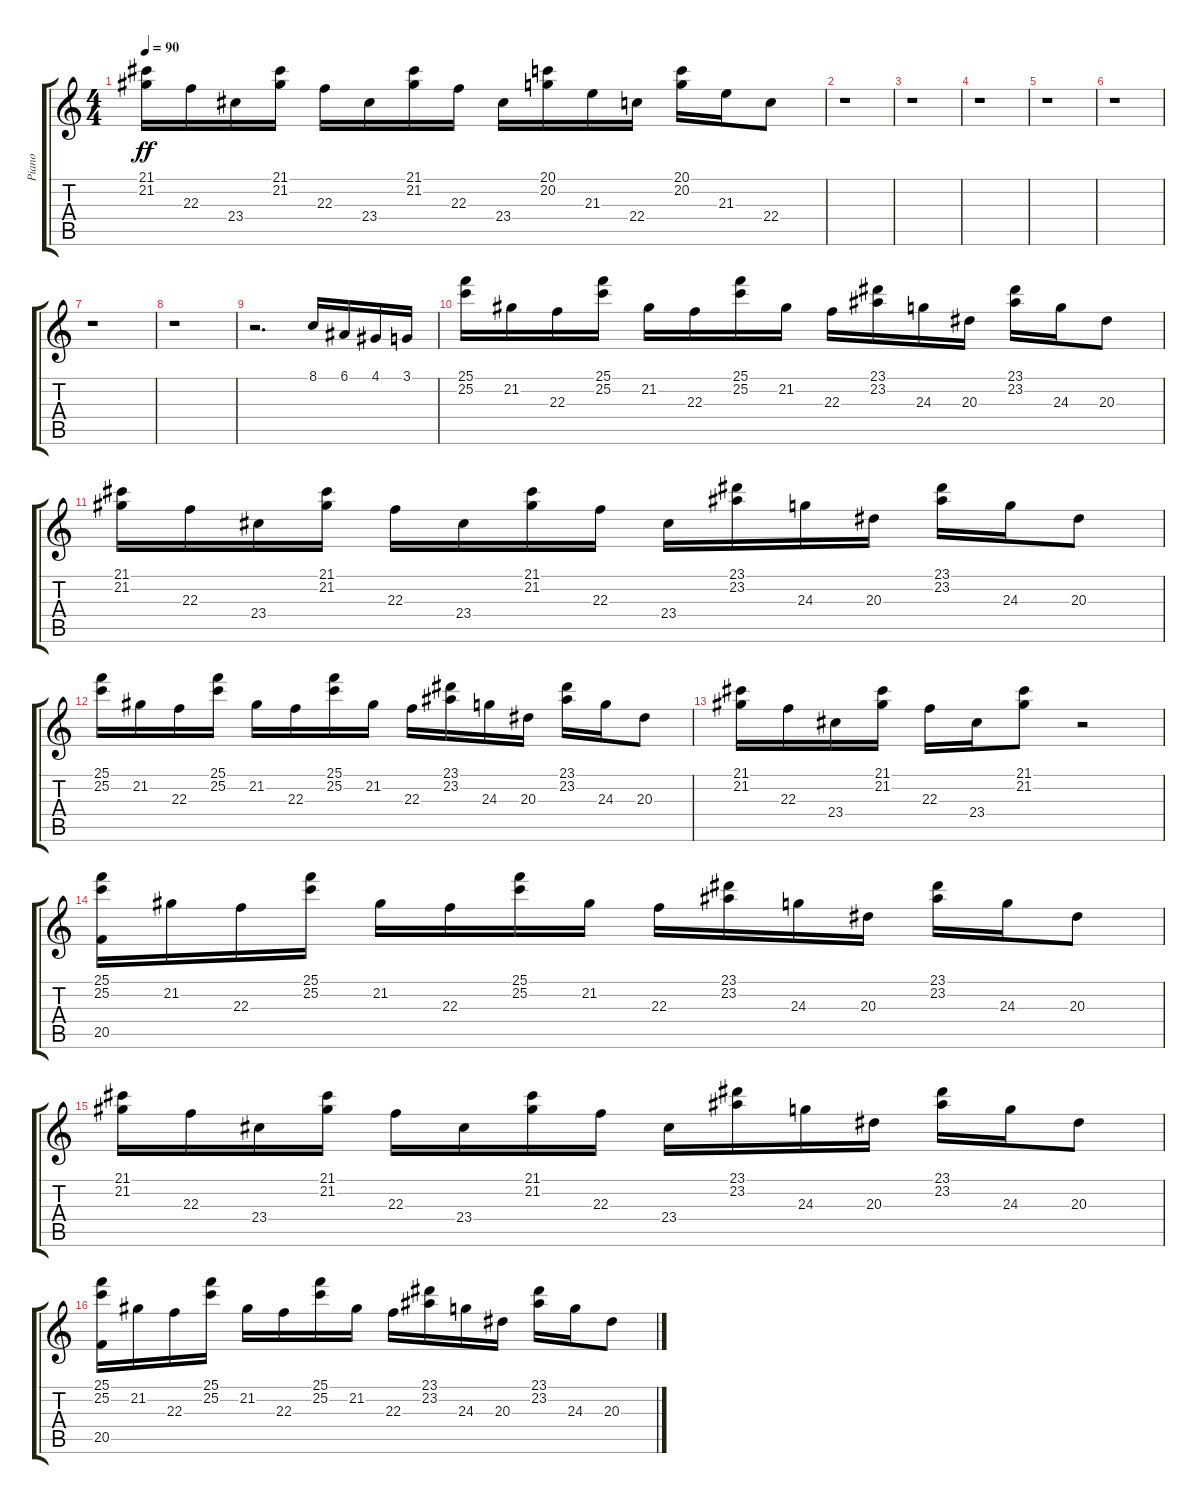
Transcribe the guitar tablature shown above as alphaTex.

\track ("Piano" "Piano") {instrument brightacousticpiano}
\staff {score tabs}
\tuning (E4 B3 G3 D3 A2 E2) {hide}
\ts (4 4)
\tempo 90
\clef g2
\ks c
(21.1 21.2).16{dy ff} 22.3.16 23.4.16 (21.1 21.2).16 22.3.16 23.4.16 (21.1 21.2).16 22.3.16 23.4.16 (20.1 20.2).16 21.3.16 22.4.16 (20.1 20.2).16 21.3.16 22.4.8 |
r.1 |
r.1 |
r.1 |
r.1 |
r.1 |
r.1 |
r.1 |
r.2{d} 8.1.16 6.1.16 4.1.16 3.1.16 |
(25.1 25.2).16 21.2.16 22.3.16 (25.1 25.2).16 21.2.16 22.3.16 (25.1 25.2).16 21.2.16 22.3.16 (23.1 23.2).16 24.3.16 20.3.16 (23.1 23.2).16 24.3.16 20.3.8 |
(21.1 21.2).16 22.3.16 23.4.16 (21.1 21.2).16 22.3.16 23.4.16 (21.1 21.2).16 22.3.16 23.4.16 (23.1 23.2).16 24.3.16 20.3.16 (23.1 23.2).16 24.3.16 20.3.8 |
(25.1 25.2).16 21.2.16 22.3.16 (25.1 25.2).16 21.2.16 22.3.16 (25.1 25.2).16 21.2.16 22.3.16 (23.1 23.2).16 24.3.16 20.3.16 (23.1 23.2).16 24.3.16 20.3.8 |
(21.1 21.2).16 22.3.16 23.4.16 (21.1 21.2).16 22.3.16 23.4.16 (21.1 21.2).8 r.2 |
(25.1 25.2 20.5).16 21.2.16 22.3.16 (25.1 25.2).16 21.2.16 22.3.16 (25.1 25.2).16 21.2.16 22.3.16 (23.1 23.2).16 24.3.16 20.3.16 (23.1 23.2).16 24.3.16 20.3.8 |
(21.1 21.2).16 22.3.16 23.4.16 (21.1 21.2).16 22.3.16 23.4.16 (21.1 21.2).16 22.3.16 23.4.16 (23.1 23.2).16 24.3.16 20.3.16 (23.1 23.2).16 24.3.16 20.3.8 |
(25.1 25.2 20.5).16 21.2.16 22.3.16 (25.1 25.2).16 21.2.16 22.3.16 (25.1 25.2).16 21.2.16 22.3.16 (23.1 23.2).16 24.3.16 20.3.16 (23.1 23.2).16 24.3.16 20.3.8
